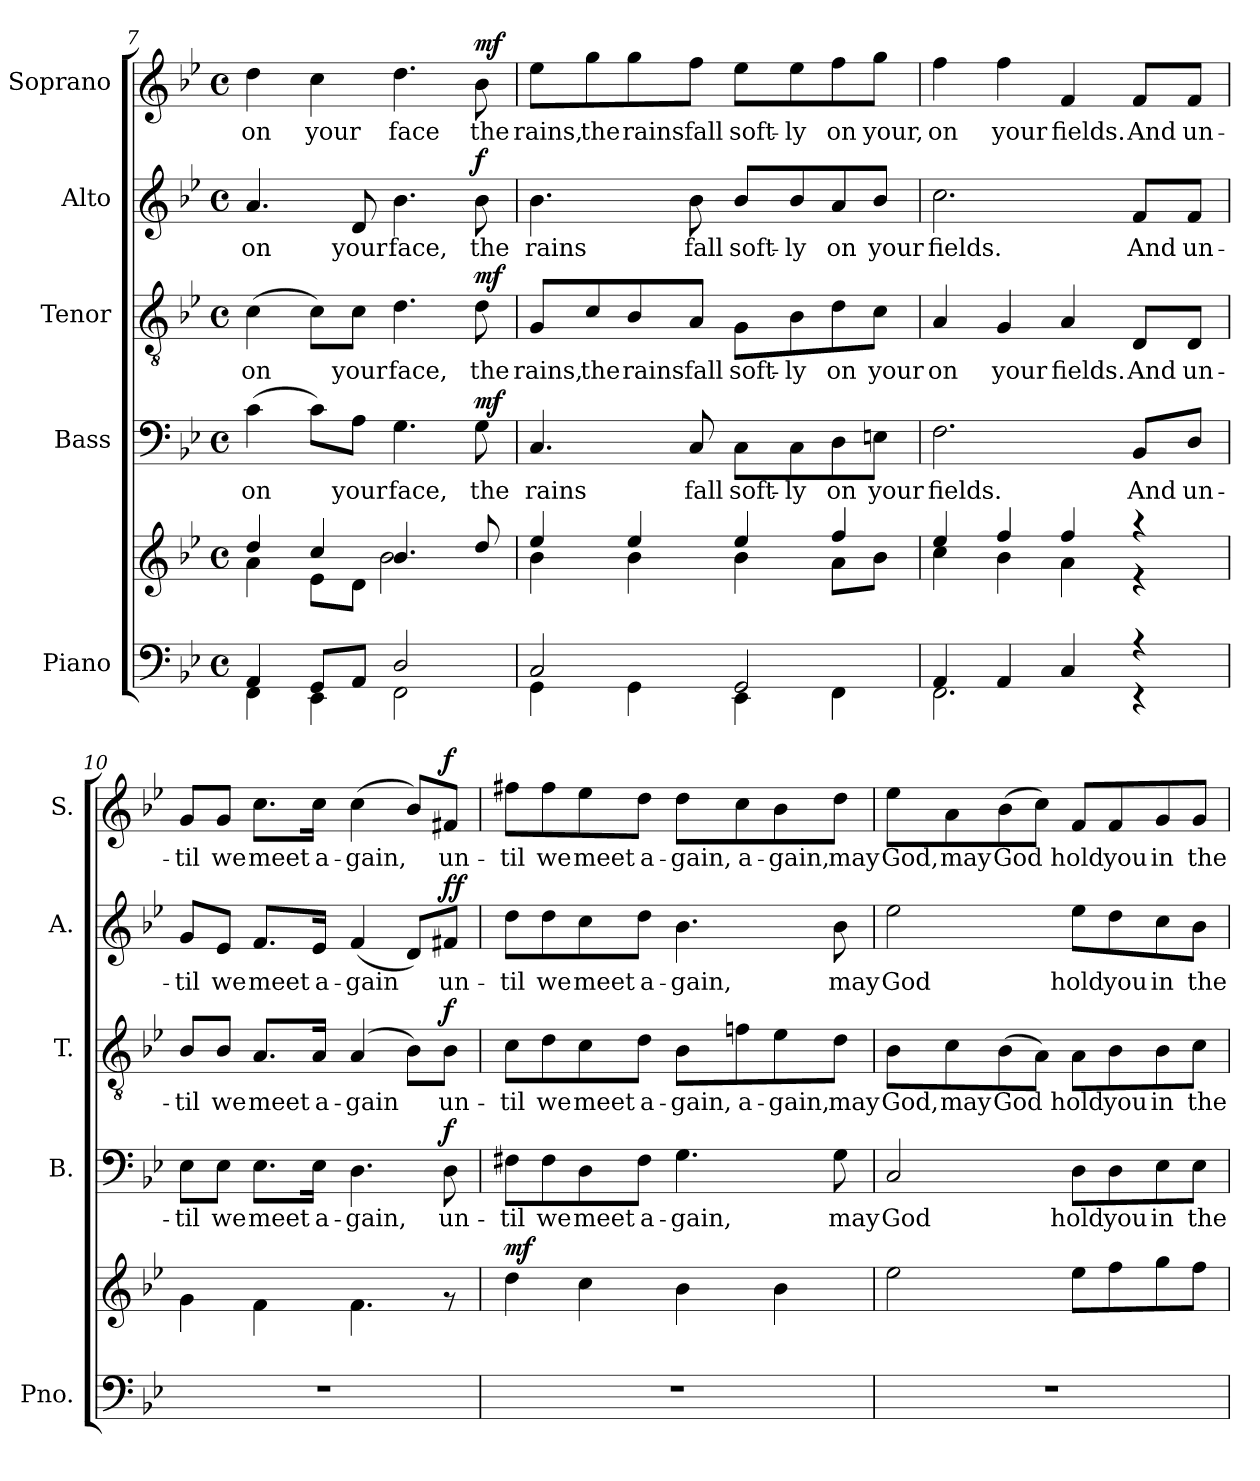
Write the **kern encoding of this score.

**kern	**kern	**dynam	**kern	**text	**dynam	**kern	**text	**dynam	**kern	**text	**dynam	**kern	**text	**dynam
*part5	*part5	*part5	*part4	*part4	*part4	*part3	*part3	*part3	*part2	*part2	*part2	*part1	*part1	*part1
*staff6	*staff5	*staff5/6	*staff4	*staff4	*staff4	*staff3	*staff3	*staff3	*staff2	*staff2	*staff2	*staff1	*staff1	*staff1
*I"Piano	*	*	*I"Bass	*	*	*I"Tenor	*	*	*I"Alto	*	*	*I"Soprano	*	*
*I'Pno.	*	*	*I'B.	*	*	*I'T.	*	*	*I'A.	*	*	*I'S.	*	*
*clefF4	*clefG2	*	*clefF4	*	*	*clefGv2	*	*	*clefG2	*	*	*clefG2	*	*
*k[b-e-]	*k[b-e-]	*	*k[b-e-]	*	*	*k[b-e-]	*	*	*k[b-e-]	*	*	*k[b-e-]	*	*
*M4/4	*M4/4	*	*M4/4	*	*	*M4/4	*	*	*M4/4	*	*	*M4/4	*	*
*met(c)	*met(c)	*	*met(c)	*	*	*met(c)	*	*	*met(c)	*	*	*met(c)	*	*
=7	=7	=7	=7	=7	=7	=7	=7	=7	=7	=7	=7	=7	=7	=7
*^	*^	*	*	*	*	*	*	*	*	*	*	*	*	*
!	!	!	!	!	!	!LO:LY:b	!	!	!LO:LY:b	!	!	!LO:LY:b	!	!	!LO:LY:b	!
4AA/	4FF\	4dd/	4a\	.	(>4c\	-on	.	(>4c\	-on	.	4.a/	-on	.	4dd\	-on	.
!	!	!	!	!	!	!	!	!	!	!	!	!	!	!	!LO:LY:b	!
8GG/L	4EE-\	4cc/	8e-\L	.	8c\L)	.	.	8c\L)	.	.	.	.	.	4cc\	your	.
!	!	!	!	!	!	!LO:LY:b	!	!	!LO:LY:b	!	!	!LO:LY:b	!	!	!	!
8AA/J	.	.	8d\J	.	8A\J	your	.	8c\J	your	.	8d/	your	.	.	.	.
!	!	!	!	!	!	!LO:LY:b	!	!	!LO:LY:b	!	!	!LO:LY:b	!	!	!LO:LY:b	!
2D/	2FF\	4.b-/	2b-\	.	4.G\	face,	.	4.d\	face,	.	4.b-\	face,	.	4.dd\	face	.
!	!	!	!	!	!	!LO:LY:b	!LO:DY:a	!	!LO:LY:b	!LO:DY:a	!	!LO:LY:b	!LO:DY:a	!	!LO:LY:b	!LO:DY:a
.	.	8dd/	.	.	8G\	the	mf	8d\	the	mf	8b-\	the	f	8b-\	the	mf
=8	=8	=8	=8	=8	=8	=8	=8	=8	=8	=8	=8	=8	=8	=8	=8	=8
!	!	!	!	!	!	!LO:LY:b	!	!	!LO:LY:b	!	!	!LO:LY:b	!	!	!LO:LY:b	!
2C/	4GG\	4ee-/	4b-\	.	4.C/	rains	.	8G/L	rains,	.	4.b-\	rains	.	8ee-\L	rains,	.
!	!	!	!	!	!	!	!	!	!LO:LY:b	!	!	!	!	!	!LO:LY:b	!
.	.	.	.	.	.	.	.	8c/	the	.	.	.	.	8gg\	the	.
!	!	!	!	!	!	!	!	!	!LO:LY:b	!	!	!	!	!	!LO:LY:b	!
.	4GG\	4ee-/	4b-\	.	.	.	.	8B-/	rains	.	.	.	.	8gg\	rains	.
!	!	!	!	!	!	!LO:LY:b	!	!	!LO:LY:b	!	!	!LO:LY:b	!	!	!LO:LY:b	!
.	.	.	.	.	8C/	fall	.	8A/J	fall	.	8b-\	fall	.	8ff\J	fall	.
!	!	!	!	!	!	!LO:LY:b	!	!	!LO:LY:b	!	!	!LO:LY:b	!	!	!LO:LY:b	!
2GG/	4EE-\	4ee-/	4b-\	.	8C\L	soft-	.	8G\L	soft-	.	8b-/L	soft-	.	8ee-\L	soft-	.
!	!	!	!	!	!	!LO:LY:b	!	!	!LO:LY:b	!	!	!LO:LY:b	!	!	!LO:LY:b	!
.	.	.	.	.	8C\	-ly	.	8B-\	-ly	.	8b-/	-ly	.	8ee-\	-ly	.
!	!	!	!	!	!	!LO:LY:b	!	!	!LO:LY:b	!	!	!LO:LY:b	!	!	!LO:LY:b	!
.	4FF\	4ff/	8a\L	.	8D\	on	.	8d\	on	.	8a/	on	.	8ff\	on	.
!	!	!	!	!	!	!LO:LY:b	!	!	!LO:LY:b	!	!	!LO:LY:b	!	!	!LO:LY:b	!
.	.	.	8b-\J	.	8En\J	your	.	8c\J	your	.	8b-/J	your	.	8gg\J	your,	.
=9	=9	=9	=9	=9	=9	=9	=9	=9	=9	=9	=9	=9	=9	=9	=9	=9
!	!	!	!	!	!	!LO:LY:b	!	!	!LO:LY:b	!	!	!LO:LY:b	!	!	!LO:LY:b	!
4AA/	2.FF\	4ee-/	4cc\	.	2.F\	fields.	.	4A/	on	.	2.cc\	fields.	.	4ff\	on	.
!	!	!	!	!	!	!	!	!	!LO:LY:b	!	!	!	!	!	!LO:LY:b	!
4AA/	.	4ff/	4b-\	.	.	.	.	4G/	your	.	.	.	.	4ff\	your	.
!	!	!	!	!	!	!	!	!	!LO:LY:b	!	!	!	!	!	!LO:LY:b	!
4C/	.	4ff/	4a\	.	.	.	.	4A/	fields.	.	.	.	.	4f/	fields.	.
!	!	!	!	!	!	!LO:LY:b	!	!	!LO:LY:b	!	!	!LO:LY:b	!	!	!LO:LY:b	!
4r	4r	4r	4r	.	8BB-/L	And	.	8D/L	And	.	8f/L	And	.	8f/L	And	.
!	!	!	!	!	!	!LO:LY:b	!	!	!LO:LY:b	!	!	!LO:LY:b	!	!	!LO:LY:b	!
.	.	.	.	.	8D/J	un-	.	8D/J	un-	.	8f/J	un-	.	8f/J	un-	.
*v	*v	*	*	*	*	*	*	*	*	*	*	*	*	*	*	*
!!LO:LB:g=z
=10	=10	=10	=10	=10	=10	=10	=10	=10	=10	=10	=10	=10	=10	=10	=10
!	!	!	!	!	!LO:LY:b	!	!	!LO:LY:b	!	!	!LO:LY:b	!	!	!LO:LY:b	!
1r	1ryy	4g\	.	8E-\L	-til	.	8B-/L	-til	.	8g/L	-til	.	8g/L	-til	.
!	!	!	!	!	!LO:LY:b	!	!	!LO:LY:b	!	!	!LO:LY:b	!	!	!LO:LY:b	!
.	.	.	.	8E-\J	we	.	8B-/J	we	.	8e-/J	we	.	8g/J	we	.
!	!	!	!	!	!LO:LY:b	!	!	!LO:LY:b	!	!	!LO:LY:b	!	!	!LO:LY:b	!
.	.	4f\	.	8.E-\L	meet	.	8.A/L	meet	.	8.f/L	meet	.	8.cc\L	meet	.
!	!	!	!	!	!LO:LY:b	!	!	!LO:LY:b	!	!	!LO:LY:b	!	!	!LO:LY:b	!
.	.	.	.	16E-\Jk	a-	.	16A/Jk	a-	.	16e-/Jk	a-	.	16cc\Jk	a-	.
!	!	!	!	!	!LO:LY:b	!	!	!LO:LY:b	!	!	!LO:LY:b	!	!	!LO:LY:b	!
.	.	4.f\	.	4.D\	-gain,	.	(>4A/	-gain	.	(<4f/	-gain	.	(>4cc\	-gain,	.
.	.	.	.	.	.	.	8B-\L)	.	.	8d/L)	.	.	8b-/L)	.	.
!	!	!	!	!	!LO:LY:b	!LO:DY:a	!	!LO:LY:b	!LO:DY:a	!	!LO:LY:b	!LO:DY:a	!	!LO:LY:b	!LO:DY:a
.	.	8r	.	8D\	un-	f	8B-\J	un-	f	8f#X/J	un-	ff	8f#X/J	un-	f
=11	=11	=11	=11	=11	=11	=11	=11	=11	=11	=11	=11	=11	=11	=11	=11
!	!	!	!LO:DY:a	!	!LO:LY:b	!	!	!LO:LY:b	!	!	!LO:LY:b	!	!	!LO:LY:b	!
1r	1ryy	4dd\	mf	8F#X\L	-til	.	8c\L	-til	.	8dd\L	-til	.	8ff#X\L	-til	.
!	!	!	!	!	!LO:LY:b	!	!	!LO:LY:b	!	!	!LO:LY:b	!	!	!LO:LY:b	!
.	.	.	.	8F#\	we	.	8d\	we	.	8dd\	we	.	8ff#\	we	.
!	!	!	!	!	!LO:LY:b	!	!	!LO:LY:b	!	!	!LO:LY:b	!	!	!LO:LY:b	!
.	.	4cc\	.	8D\	meet	.	8c\	meet	.	8cc\	meet	.	8ee-\	meet	.
!	!	!	!	!	!LO:LY:b	!	!	!LO:LY:b	!	!	!LO:LY:b	!	!	!LO:LY:b	!
.	.	.	.	8F#\J	a-	.	8d\J	a-	.	8dd\J	a-	.	8dd\J	a-	.
!	!	!	!	!	!LO:LY:b	!	!	!LO:LY:b	!	!	!LO:LY:b	!	!	!LO:LY:b	!
.	.	4b-\	.	4.G\	-gain,	.	8B-\L	-gain,	.	4.b-\	-gain,	.	8dd\L	-gain,	.
!	!	!	!	!	!	!	!	!LO:LY:b	!	!	!	!	!	!LO:LY:b	!
.	.	.	.	.	.	.	8fni\	a-	.	.	.	.	8cc\	a-	.
!	!	!	!	!	!	!	!	!LO:LY:b	!	!	!	!	!	!LO:LY:b	!
.	.	4b-\	.	.	.	.	8e-\	-gain,	.	.	.	.	8b-\	-gain,	.
!	!	!	!	!	!LO:LY:b	!	!	!LO:LY:b	!	!	!LO:LY:b	!	!	!LO:LY:b	!
.	.	.	.	8G\	may	.	8d\J	may	.	8b-\	may	.	8dd\J	may	.
=12	=12	=12	=12	=12	=12	=12	=12	=12	=12	=12	=12	=12	=12	=12	=12
!	!	!	!	!	!LO:LY:b	!	!	!LO:LY:b	!	!	!LO:LY:b	!	!	!LO:LY:b	!
1r	1ryy	2ee-\	.	2C/	God	.	8B-\L	God,	.	2ee-\	God	.	8ee-\L	God,	.
!	!	!	!	!	!	!	!	!LO:LY:b	!	!	!	!	!	!LO:LY:b	!
.	.	.	.	.	.	.	8c\	may	.	.	.	.	8a\	may	.
!	!	!	!	!	!	!	!	!LO:LY:b	!	!	!	!	!	!LO:LY:b	!
.	.	.	.	.	.	.	(>8B-\	God	.	.	.	.	(>8b-\	God	.
.	.	.	.	.	.	.	8A\J)	.	.	.	.	.	8cc\J)	.	.
!	!	!	!	!	!LO:LY:b	!	!	!LO:LY:b	!	!	!LO:LY:b	!	!	!LO:LY:b	!
.	.	8ee-\L	.	8D\L	hold	.	8A\L	hold	.	8ee-\L	hold	.	8f/L	hold	.
!	!	!	!	!	!LO:LY:b	!	!	!LO:LY:b	!	!	!LO:LY:b	!	!	!LO:LY:b	!
.	.	8ff\	.	8D\	you	.	8B-\	you	.	8dd\	you	.	8f/	you	.
!	!	!	!	!	!LO:LY:b	!	!	!LO:LY:b	!	!	!LO:LY:b	!	!	!LO:LY:b	!
.	.	8gg\	.	8E-\	in	.	8B-\	in	.	8cc\	in	.	8g/	in	.
!	!	!	!	!	!LO:LY:b	!	!	!LO:LY:b	!	!	!LO:LY:b	!	!	!LO:LY:b	!
.	.	8ff\J	.	8E-\J	the	.	8c\J	the	.	8b-\J	the	.	8g/J	the	.
*	*v	*v	*	*	*	*	*	*	*	*	*	*	*	*	*
=	=	=	=	=	=	=	=	=	=	=	=	=	=	=
*-	*-	*-	*-	*-	*-	*-	*-	*-	*-	*-	*-	*-	*-	*-
